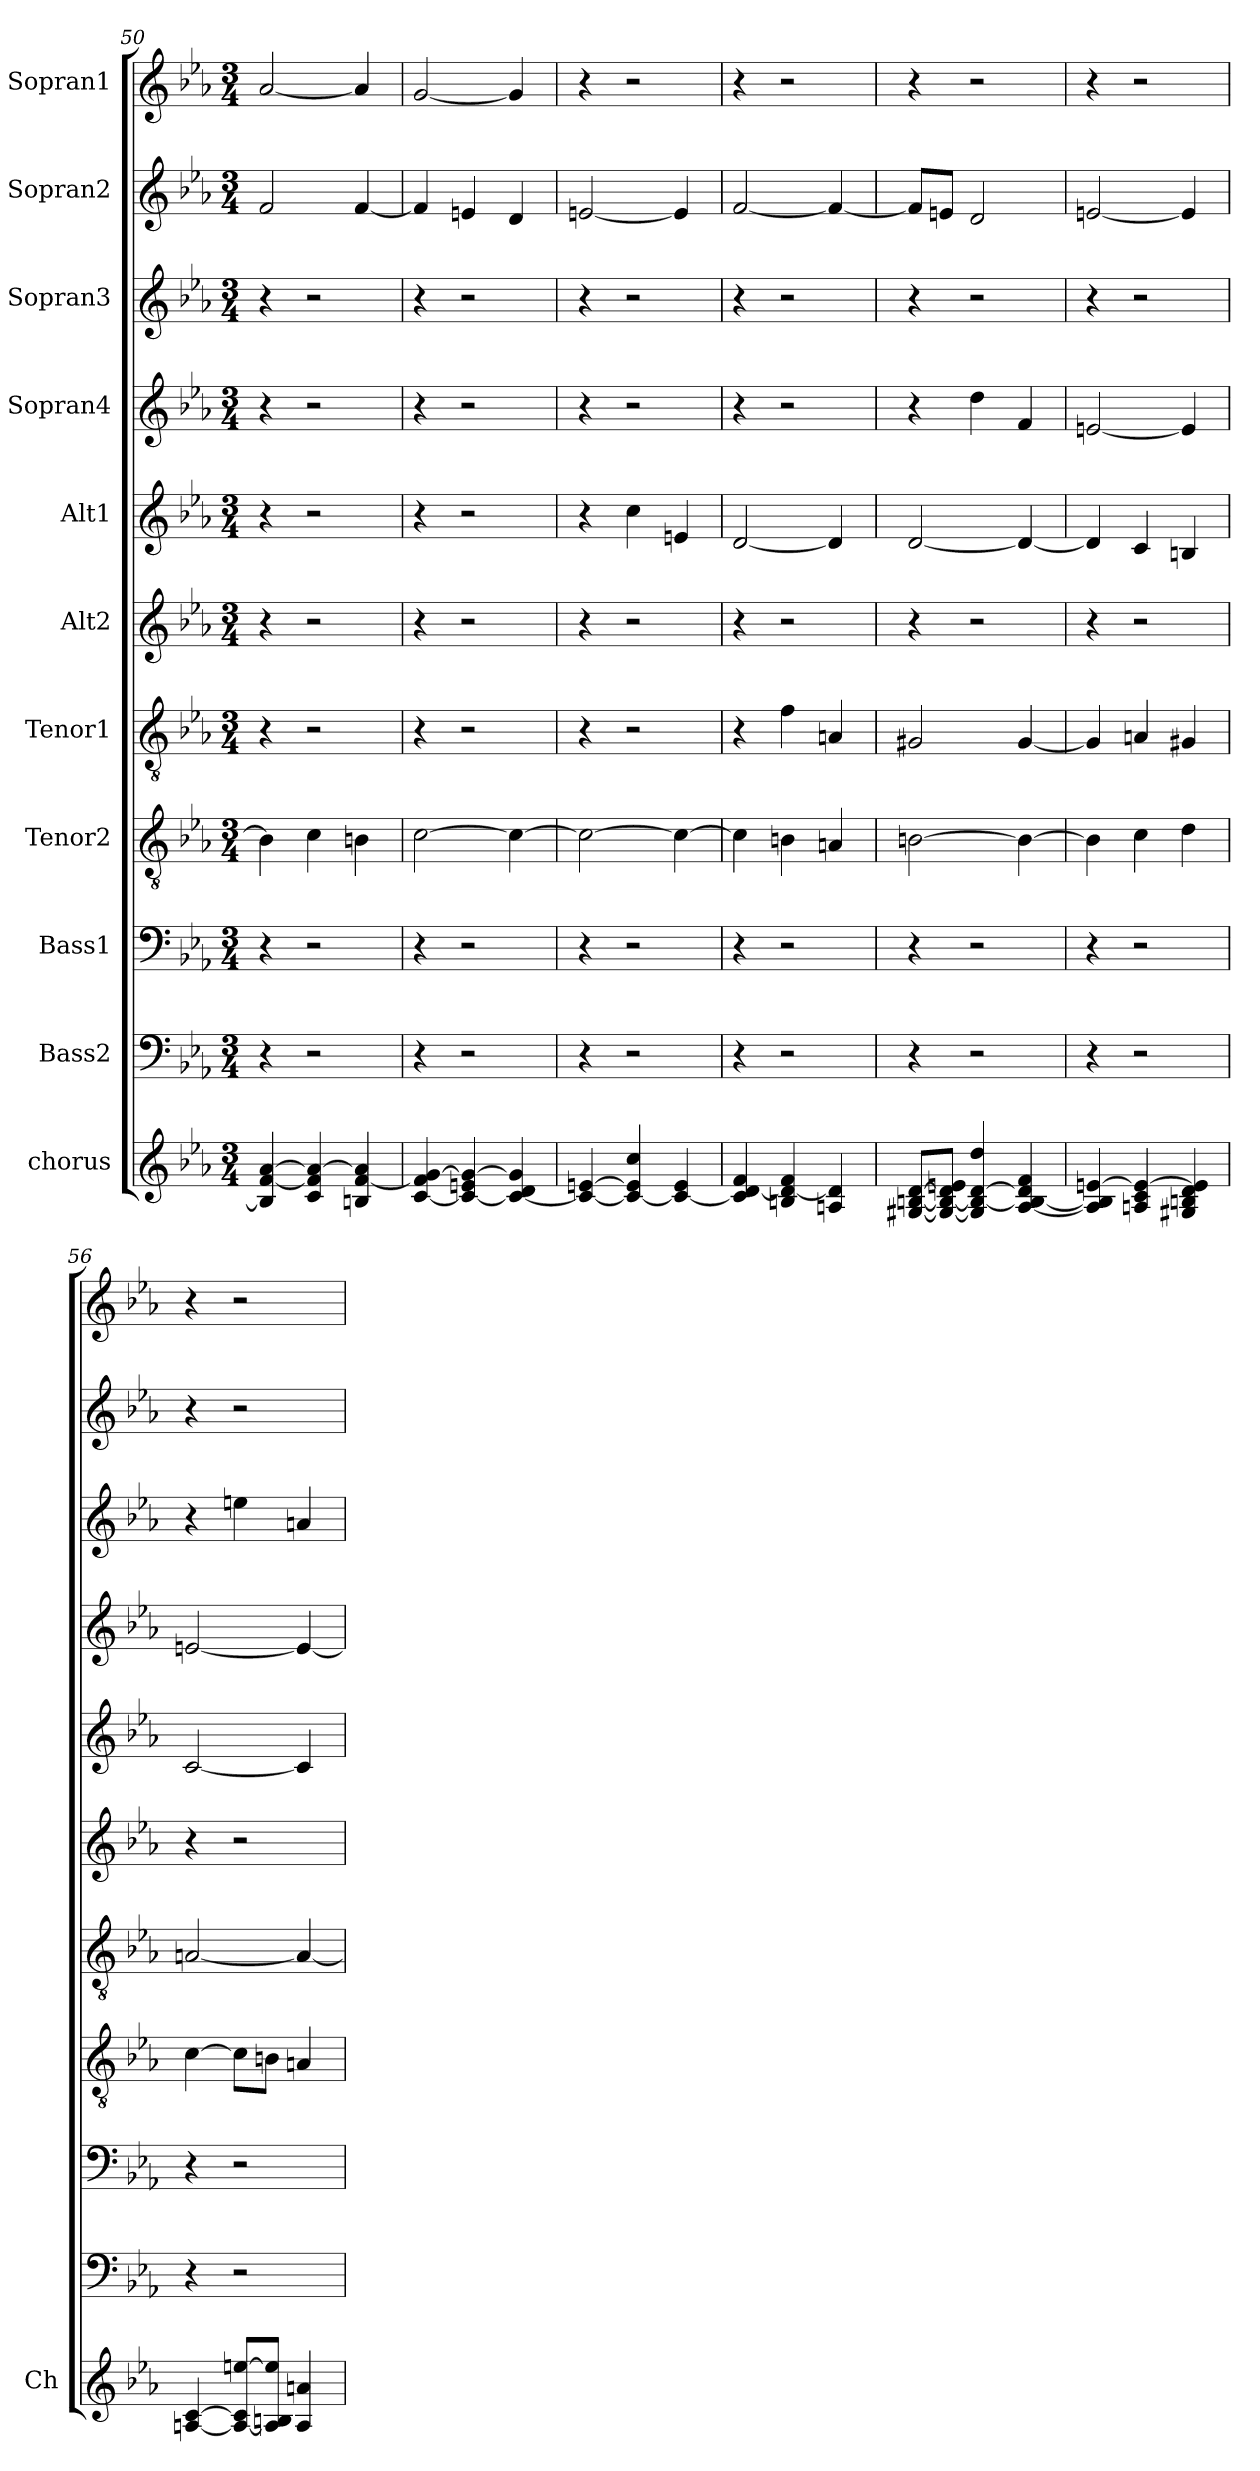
**kern	**kern	**kern	**kern	**kern	**kern	**kern	**kern	**kern	**kern	**kern
*part11	*part10	*part9	*part8	*part7	*part6	*part5	*part4	*part3	*part2	*part1
*staff11	*staff10	*staff9	*staff8	*staff7	*staff6	*staff5	*staff4	*staff3	*staff2	*staff1
*I"chorus	*I"Bass2	*I"Bass1	*I"Tenor2	*I"Tenor1	*I"Alt2	*I"Alt1	*I"Sopran4	*I"Sopran3	*I"Sopran2	*I"Sopran1
*I'Ch	*	*	*	*	*	*	*	*	*	*
*clefG2	*clefF4	*clefF4	*clefGv2	*clefGv2	*clefG2	*clefG2	*clefG2	*clefG2	*clefG2	*clefG2
*k[b-e-a-]	*k[b-e-a-]	*k[b-e-a-]	*k[b-e-a-]	*k[b-e-a-]	*k[b-e-a-]	*k[b-e-a-]	*k[b-e-a-]	*k[b-e-a-]	*k[b-e-a-]	*k[b-e-a-]
*E-:	*E-:	*E-:	*E-:	*E-:	*E-:	*E-:	*E-:	*E-:	*E-:	*E-:
*M3/4	*M3/4	*M3/4	*M3/4	*M3/4	*M3/4	*M3/4	*M3/4	*M3/4	*M3/4	*M3/4
=50	=50	=50	=50	=50	=50	=50	=50	=50	=50	=50
4B/] [4f/ [4a-/	4r	4r	4B\]	4r	4r	4r	4r	4r	2f/	[2a-/
4c/ 4f/] 4a-/_	2r	2r	4c\	2r	2r	2r	2r	2r	.	.
4Bn/ [4f/ 4a-/]	.	.	4Bn\	.	.	.	.	.	[4f/	4a-/]
!!LO:PB:g=z
=51	=51	=51	=51	=51	=51	=51	=51	=51	=51	=51
[4c/ 4f/] [4g/	4r	4r	[2c\	4r	4r	4r	4r	4r	4f/]	[2g/
4c/_ 4en/ 4g/_	2r	2r	.	2r	2r	2r	2r	2r	4en/	.
4c/_ 4d/ 4g/]	.	.	4c\_	.	.	.	.	.	4d/	4g/]
=52	=52	=52	=52	=52	=52	=52	=52	=52	=52	=52
4c/_ [4en/	4r	4r	2c\_	4r	4r	4r	4r	4r	[2en/	4r
4c/_ 4e/] 4cc/	2r	2r	.	2r	2r	4cc\	2r	2r	.	2r
4c/_ 4e/	.	.	4c\_	.	.	4en/	.	.	4e/]	.
=53	=53	=53	=53	=53	=53	=53	=53	=53	=53	=53
4c/] [4d/ 4f/	4r	4r	4c\]	4r	4r	[2d/	4r	4r	[2f/	4r
4Bn/ 4d/_ 4f/	2r	2r	4Bn\	4f\	2r	.	2r	2r	.	2r
4An/ 4d/]	.	.	4An/	4An/	.	4d/]	.	.	4f/_	.
=54	=54	=54	=54	=54	=54	=54	=54	=54	=54	=54
[8G#X/ [8Bn/ [8d/L	4r	4r	[2Bn\	2G#X/	4r	[2d/	4r	4r	8f/L]	4r
8G#/_ 8B/_ 8d/] 8en/J	.	.	.	.	.	.	.	.	8en/J	.
4G#/] 4B/_ [4d/ 4dd/	2r	2r	.	.	2r	.	4dd\	2r	2d/	2r
[4A-/ 4B/_ 4d/] 4f/	.	.	4B\_	[4G#/	.	4d/_	4f/	.	.	.
=55	=55	=55	=55	=55	=55	=55	=55	=55	=55	=55
4A-/] 4B/] [4en/	4r	4r	4B\]	4G#/]	4r	4d/]	[2en/	4r	[2en/	4r
4An/ 4c/ 4e/_	2r	2r	4c\	4An/	2r	4c/	.	2r	.	2r
4G#X/ 4Bn/ 4d/ 4e/]	.	.	4d\	4G#X/	.	4Bn/	4e/]	.	4e/]	.
=56	=56	=56	=56	=56	=56	=56	=56	=56	=56	=56
[4An/ [4c/	4r	4r	[4c\	[2An/	4r	[2c/	[2en/	4r	4r	4r
8A/_ 8c/] [8een/L	2r	2r	8c\L]	.	2r	.	.	4een\	2r	2r
8A/] 8Bn/ 8ee/]J	.	.	8Bn\J	.	.	.	.	.	.	.
4A/ 4an/	.	.	4An/	4A/_	.	4c/]	4e/_	4an/	.	.
=	=	=	=	=	=	=	=	=	=	=
*-	*-	*-	*-	*-	*-	*-	*-	*-	*-	*-
